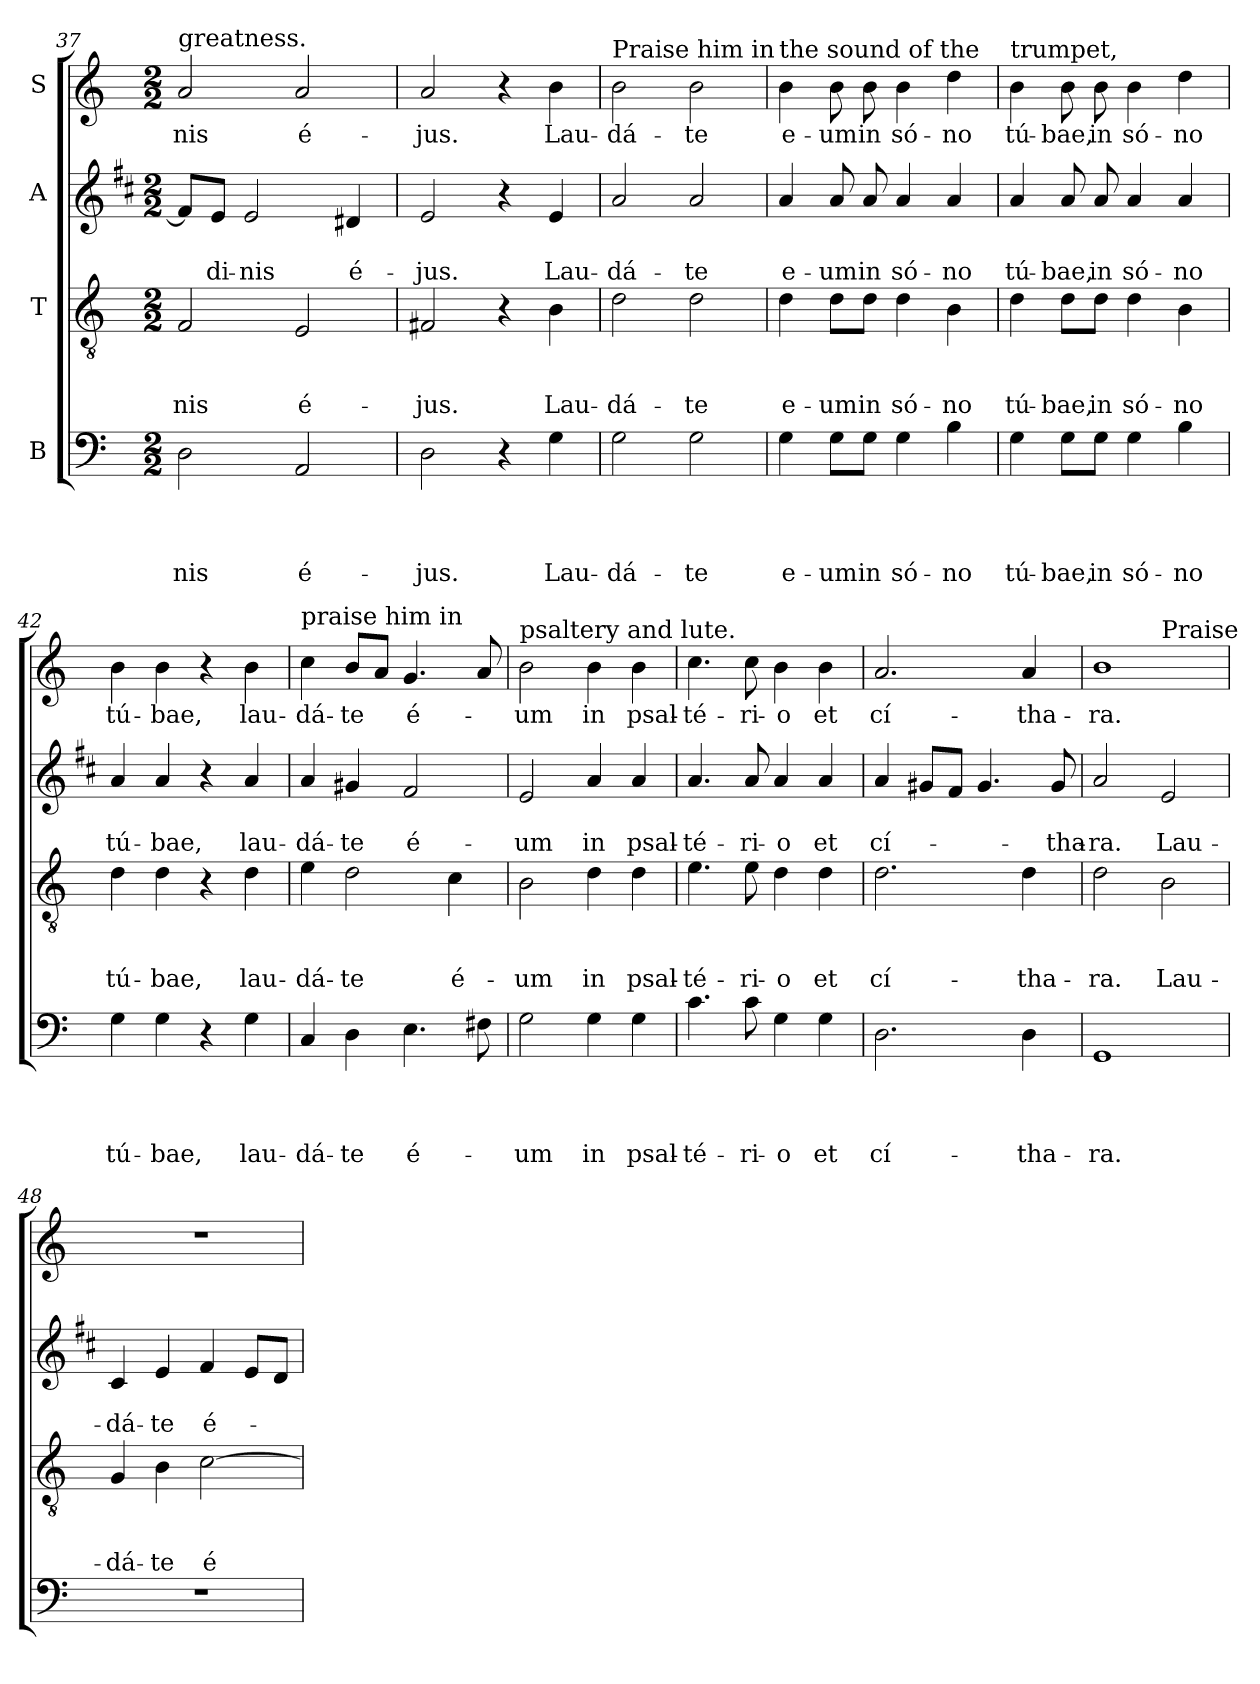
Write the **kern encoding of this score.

**kern	**text	**text	**text	**text	**kern	**text	**text	**text	**kern	**text	**text	**kern	**text
*part4	*part4	*part4	*part4	*part4	*part3	*part3	*part3	*part3	*part2	*part2	*part2	*part1	*part1
*staff4	*staff4	*staff4	*staff4	*staff4	*staff3	*staff3	*staff3	*staff3	*staff2	*staff2	*staff2	*staff1	*staff1
*I"B	*	*	*	*	*I"T	*	*	*	*I"A	*	*	*I"S	*
*clefF4	*	*	*	*	*clefGv2	*	*	*	*clefG2	*	*	*clefG2	*
*	*	*	*	*	*	*	*	*	*ITrd1c2	*	*	*	*
*k[]	*	*	*	*	*k[]	*	*	*	*k[]	*	*	*k[]	*
*C:	*	*	*	*	*C:	*	*	*	*C:	*	*	*C:	*
*M2/2	*	*	*	*	*M2/2	*	*	*	*M2/2	*	*	*M2/2	*
=37	=37	=37	=37	=37	=37	=37	=37	=37	=37	=37	=37	=37	=37
!	!	!	!	!	!	!	!	!	!	!	!	!LO:TX:a:t=greatness.	!
!	!	!	!	!LO:LY:b	!	!	!	!LO:LY:b	!	!	!	!	!LO:LY:b
2D\	.	.	.	-nis	2F/	.	.	-nis	8e/L]	.	.	2a/	-nis
!	!	!	!	!	!	!	!	!	!	!	!LO:LY:b	!	!
.	.	.	.	.	.	.	.	.	8d/J	.	-di-	.	.
!	!	!	!	!	!	!	!	!	!	!	!LO:LY:b	!	!
.	.	.	.	.	.	.	.	.	2d/	.	-nis	.	.
!	!	!	!	!LO:LY:b	!	!	!	!LO:LY:b	!	!	!	!	!LO:LY:b
2AA/	.	.	.	é-	2E/	.	.	é-	.	.	.	2a/	é-
!	!	!	!	!	!	!	!	!	!	!	!LO:LY:b	!	!
.	.	.	.	.	.	.	.	.	4c#X/	.	é-	.	.
=38	=38	=38	=38	=38	=38	=38	=38	=38	=38	=38	=38	=38	=38
!	!	!	!	!LO:LY:b	!	!	!	!LO:LY:b	!	!	!LO:LY:b	!	!LO:LY:b
2D\	.	.	.	-jus.	2F#X/	.	.	-jus.	2d/	.	-jus.	2a/	-jus.
4r	.	.	.	.	4r	.	.	.	4r	.	.	4r	.
!	!	!	!	!LO:LY:b	!	!	!	!LO:LY:b	!	!	!LO:LY:b	!	!LO:LY:b
4G\	.	.	.	Lau-	4B\	.	.	Lau-	4d/	.	Lau-	4b\	Lau-
=39	=39	=39	=39	=39	=39	=39	=39	=39	=39	=39	=39	=39	=39
!	!	!	!	!	!	!	!	!	!	!	!	!LO:TX:a:t=Praise him in	!
!	!	!	!	!LO:LY:b	!	!	!	!LO:LY:b	!	!	!LO:LY:b	!	!LO:LY:b
2G\	.	.	.	-dá-	2d\	.	.	-dá-	2g/	.	-dá-	2b\	-dá-
!	!	!	!	!LO:LY:b	!	!	!	!LO:LY:b	!	!	!LO:LY:b	!	!LO:LY:b
2G\	.	.	.	-te	2d\	.	.	-te	2g/	.	-te	2b\	-te
=40	=40	=40	=40	=40	=40	=40	=40	=40	=40	=40	=40	=40	=40
!	!	!	!	!	!	!	!	!	!	!	!	!LO:TX:a:t=the sound of the	!
!	!	!	!	!LO:LY:b	!	!	!	!LO:LY:b	!	!	!LO:LY:b	!	!LO:LY:b
4G\	.	.	.	e-	4d\	.	.	e-	4g/	.	e-	4b\	e-
!	!	!	!	!LO:LY:b	!	!	!	!LO:LY:b	!	!	!LO:LY:b	!	!LO:LY:b
8G\L	.	.	.	-um	8d\L	.	.	-um	8g/	.	-um	8b\	-um
!	!	!	!	!LO:LY:b	!	!	!	!LO:LY:b	!	!	!LO:LY:b	!	!LO:LY:b
8G\J	.	.	.	in	8d\J	.	.	in	8g/	.	in	8b\	in
!	!	!	!	!LO:LY:b	!	!	!	!LO:LY:b	!	!	!LO:LY:b	!	!LO:LY:b
4G\	.	.	.	só-	4d\	.	.	só-	4g/	.	só-	4b\	só-
!	!	!	!	!LO:LY:b	!	!	!	!LO:LY:b	!	!	!LO:LY:b	!	!LO:LY:b
4B\	.	.	.	-no	4B\	.	.	-no	4g/	.	-no	4dd\	-no
=41	=41	=41	=41	=41	=41	=41	=41	=41	=41	=41	=41	=41	=41
!	!	!	!	!	!	!	!	!	!	!	!	!LO:TX:a:t=trumpet,	!
!	!	!	!	!LO:LY:b	!	!	!	!LO:LY:b	!	!	!LO:LY:b	!	!LO:LY:b
4G\	.	.	.	tú-	4d\	.	.	tú-	4g/	.	tú-	4b\	tú-
!	!	!	!	!LO:LY:b	!	!	!	!LO:LY:b	!	!	!LO:LY:b	!	!LO:LY:b
8G\L	.	.	.	-bae,	8d\L	.	.	-bae,	8g/	.	-bae,	8b\	-bae,
!	!	!	!	!LO:LY:b	!	!	!	!LO:LY:b	!	!	!LO:LY:b	!	!LO:LY:b
8G\J	.	.	.	in	8d\J	.	.	in	8g/	.	in	8b\	in
!	!	!	!	!LO:LY:b	!	!	!	!LO:LY:b	!	!	!LO:LY:b	!	!LO:LY:b
4G\	.	.	.	só-	4d\	.	.	só-	4g/	.	só-	4b\	só-
!	!	!	!	!LO:LY:b	!	!	!	!LO:LY:b	!	!	!LO:LY:b	!	!LO:LY:b
4B\	.	.	.	-no	4B\	.	.	-no	4g/	.	-no	4dd\	-no
!!LO:LB:g=z
=42	=42	=42	=42	=42	=42	=42	=42	=42	=42	=42	=42	=42	=42
!	!	!	!	!LO:LY:b	!	!	!	!LO:LY:b	!	!	!LO:LY:b	!	!LO:LY:b
4G\	.	.	.	tú-	4d\	.	.	tú-	4g/	.	tú-	4b\	tú-
!	!	!	!	!LO:LY:b	!	!	!	!LO:LY:b	!	!	!LO:LY:b	!	!LO:LY:b
4G\	.	.	.	-bae,	4d\	.	.	-bae,	4g/	.	-bae,	4b\	-bae,
4r	.	.	.	.	4r	.	.	.	4r	.	.	4r	.
!	!	!	!	!LO:LY:b	!	!	!	!LO:LY:b	!	!	!LO:LY:b	!	!LO:LY:b
4G\	.	.	.	lau-	4d\	.	.	lau-	4g/	.	lau-	4b\	lau-
=43	=43	=43	=43	=43	=43	=43	=43	=43	=43	=43	=43	=43	=43
!	!	!	!	!	!	!	!	!	!	!	!	!LO:TX:a:t=praise him in	!
!	!	!	!	!LO:LY:b	!	!	!	!LO:LY:b	!	!	!LO:LY:b	!	!LO:LY:b
4C/	.	.	.	-dá-	4e\	.	.	-dá-	4g/	.	-dá-	4cc\	-dá-
!	!	!	!	!LO:LY:b	!	!	!	!LO:LY:b	!	!	!LO:LY:b	!	!LO:LY:b
4D\	.	.	.	-te	2d\	.	.	-te	4f#X/	.	-te	8b/L	-te
.	.	.	.	.	.	.	.	.	.	.	.	8a/J	.
!	!	!	!	!LO:LY:b	!	!	!	!	!	!	!LO:LY:b	!	!LO:LY:b
4.E\	.	.	.	é-	.	.	.	.	2e/	.	é-	4.g/	é-
!	!	!	!	!	!	!	!	!LO:LY:b	!	!	!	!	!
.	.	.	.	.	4c\	.	.	é-	.	.	.	.	.
8F#X\	.	.	.	.	.	.	.	.	.	.	.	8a/	.
=44	=44	=44	=44	=44	=44	=44	=44	=44	=44	=44	=44	=44	=44
!	!	!	!	!	!	!	!	!	!	!	!	!LO:TX:a:t=psaltery and lute.	!
!	!	!	!	!LO:LY:b	!	!	!	!LO:LY:b	!	!	!LO:LY:b	!	!LO:LY:b
2G\	.	.	.	-um	2B\	.	.	-um	2d/	.	-um	2b\	-um
!	!	!	!	!LO:LY:b	!	!	!	!LO:LY:b	!	!	!LO:LY:b	!	!LO:LY:b
4G\	.	.	.	in	4d\	.	.	in	4g/	.	in	4b\	in
!	!	!	!	!LO:LY:b	!	!	!	!LO:LY:b	!	!	!LO:LY:b	!	!LO:LY:b
4G\	.	.	.	psal-	4d\	.	.	psal-	4g/	.	psal-	4b\	psal-
=45	=45	=45	=45	=45	=45	=45	=45	=45	=45	=45	=45	=45	=45
!	!	!	!	!LO:LY:b	!	!	!	!LO:LY:b	!	!	!LO:LY:b	!	!LO:LY:b
4.c\	.	.	.	-té-	4.e\	.	.	-té-	4.g/	.	-té-	4.cc\	-té-
!	!	!	!	!LO:LY:b	!	!	!	!LO:LY:b	!	!	!LO:LY:b	!	!LO:LY:b
8c\	.	.	.	-ri-	8e\	.	.	-ri-	8g/	.	-ri-	8cc\	-ri-
!	!	!	!	!LO:LY:b	!	!	!	!LO:LY:b	!	!	!LO:LY:b	!	!LO:LY:b
4G\	.	.	.	-o	4d\	.	.	-o	4g/	.	-o	4b\	-o
!	!	!	!	!LO:LY:b	!	!	!	!LO:LY:b	!	!	!LO:LY:b	!	!LO:LY:b
4G\	.	.	.	et	4d\	.	.	et	4g/	.	et	4b\	et
=46	=46	=46	=46	=46	=46	=46	=46	=46	=46	=46	=46	=46	=46
!	!	!	!	!LO:LY:b	!	!	!	!LO:LY:b	!	!	!LO:LY:b	!	!LO:LY:b
2.D\	.	.	.	cí-	2.d\	.	.	cí-	4g/	.	cí-	2.a/	cí-
.	.	.	.	.	.	.	.	.	8f#X/L	.	.	.	.
.	.	.	.	.	.	.	.	.	8e/J	.	.	.	.
.	.	.	.	.	.	.	.	.	4.f#/	.	.	.	.
!	!	!	!	!LO:LY:b	!	!	!	!LO:LY:b	!	!	!	!	!LO:LY:b
4D\	.	.	.	-tha-	4d\	.	.	-tha-	.	.	.	4a/	-tha-
!	!	!	!	!	!	!	!	!	!	!	!LO:LY:b	!	!
.	.	.	.	.	.	.	.	.	8f#/	.	-tha-	.	.
=47	=47	=47	=47	=47	=47	=47	=47	=47	=47	=47	=47	=47	=47
!	!	!	!	!LO:LY:b	!	!	!	!LO:LY:b	!	!	!LO:LY:b	!	!LO:LY:b
*	*	*	*	*	*	*	*	*	*	*	*	*^	*
1GG	.	.	.	-ra.	2d\	.	.	-ra.	2g/	.	-ra.	1b	2ryy	-ra.
!	!	!	!	!	!	!	!	!	!	!	!	!	!LO:TX:a:t=Praise	!
!	!	!	!	!	!	!	!	!LO:LY:b	!	!	!LO:LY:b	!	!	!
.	.	.	.	.	2B\	.	.	Lau-	2d/	.	Lau-	.	2ryy	.
!!LO:PB:g=z
=48	=48	=48	=48	=48	=48	=48	=48	=48	=48	=48	=48	=48	=48	=48
!	!	!	!	!	!	!	!	!	!	!	!	!LO:TX:a:t=him in tambourine	!	!
!	!	!	!	!	!	!	!	!LO:LY:b	!	!	!LO:LY:b	!	!	!
*	*	*	*	*	*	*	*	*	*	*	*	*v	*v	*
1r	.	.	.	.	4G/	.	.	-dá-	4B/	.	-dá-	1r	.
!	!	!	!	!	!	!	!	!LO:LY:b	!	!	!LO:LY:b	!	!
.	.	.	.	.	4B\	.	.	-te	4d/	.	-te	.	.
!	!	!	!	!	!	!	!	!LO:LY:b	!	!	!LO:LY:b	!	!
.	.	.	.	.	[2c\	.	.	é-	4e/	.	é-	.	.
.	.	.	.	.	.	.	.	.	8d/L	.	.	.	.
.	.	.	.	.	.	.	.	.	8c/J	.	.	.	.
=	=	=	=	=	=	=	=	=	=	=	=	=	=
*-	*-	*-	*-	*-	*-	*-	*-	*-	*-	*-	*-	*-	*-
